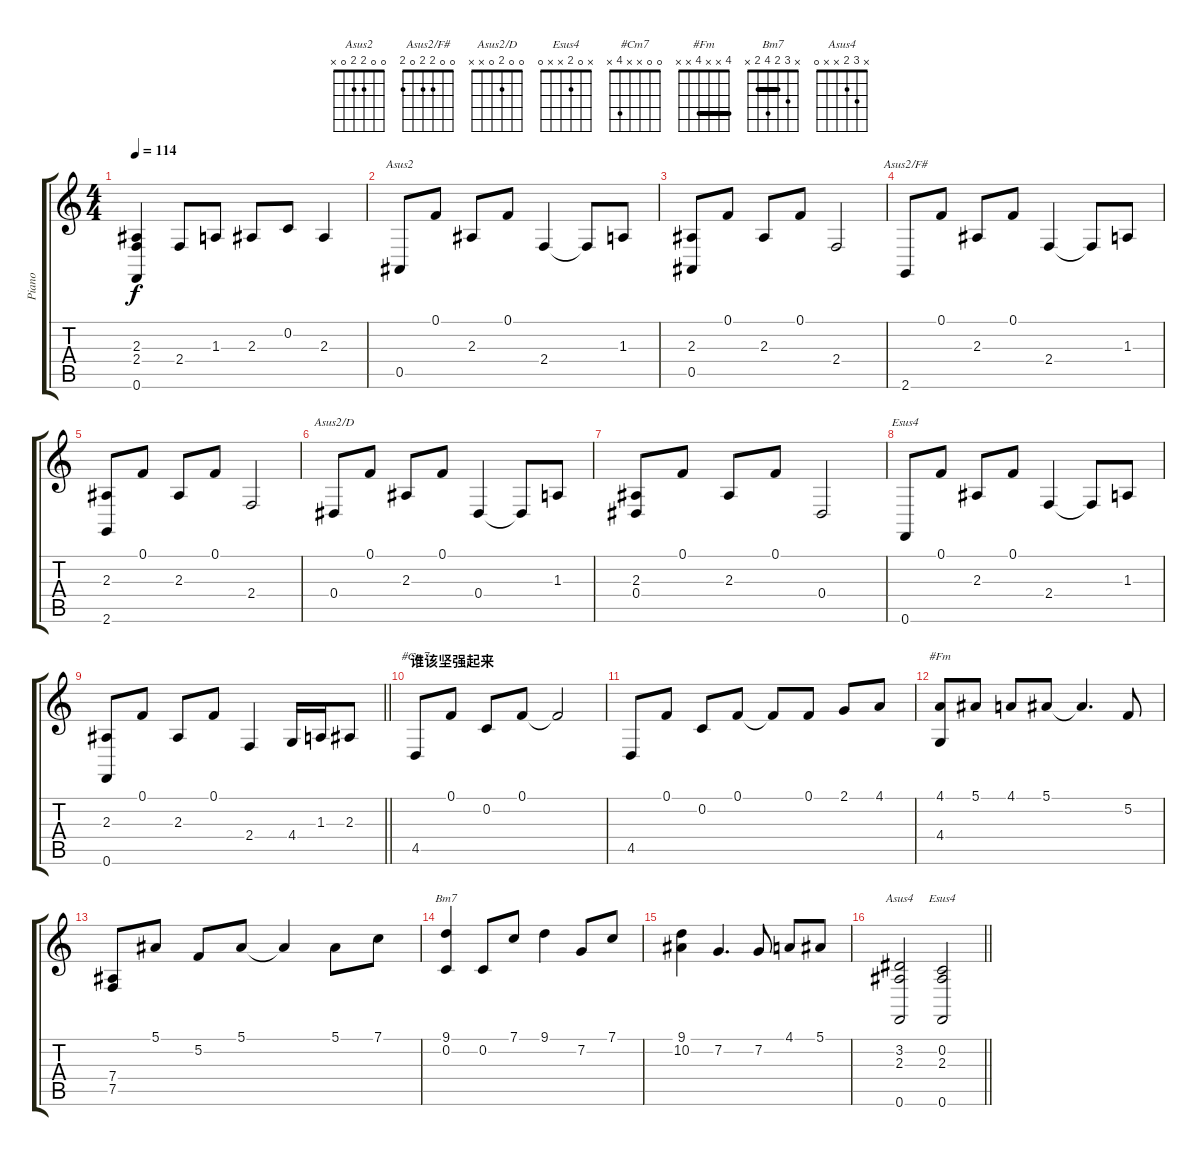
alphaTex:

\track ("Piano" "Piano") {instrument brightacousticpiano}
\staff {score tabs}
\tuning (F4 C4 Ab3 Eb3 Bb2 F2) {hide}
\chord ("Asus2" 0 0 2 2 0 x)
\chord ("Asus2/F#" 0 0 2 2 0 2)
\chord ("Asus2/D" 0 0 2 0 x x)
\chord ("Esus4" 0 0 2 2 x 0)
\chord ("#Cm7" 0 0 x x 4 x)
\chord ("#Fm" 4 x x 4 x x) {barre 4}
\chord ("Bm7" x 3 2 4 2 x) {barre 2}
\chord ("Asus4" x 3 2 x x 0)
\chord ("Esus4" x 0 2 x x 0)
\ts (4 4)
\tempo 114
\clef g2
\ks c
(2.3 2.4 0.6).4{dy f} 2.4.8 1.3.8 2.3.8 0.2.8 2.3.4 |
0.5.8{ch "Asus2"} 0.1.8 2.3.8 0.1.8 2.4.4 2.4{t}.8 1.3.8 |
(2.3 0.5).8 0.1.8 2.3.8 0.1.8 2.4.2 |
2.6.8{ch "Asus2/F#"} 0.1.8 2.3.8 0.1.8 2.4.4 2.4{t}.8 1.3.8 |
(2.3 2.6).8 0.1.8 2.3.8 0.1.8 2.4.2 |
0.4.8{ch "Asus2/D"} 0.1.8 2.3.8 0.1.8 0.4.4 0.4{t}.8 1.3.8 |
(2.3 0.4).8 0.1.8 2.3.8 0.1.8 0.4.2 |
0.6.8{ch "Esus4"} 0.1.8 2.3.8 0.1.8 2.4.4 2.4{t}.8 1.3.8 |
\barLineRight lightlight
(2.3 0.6).8 0.1.8 2.3.8 0.1.8 2.4.4 4.4.16 1.3.16 2.3.8 |
\section ("" "谁该坚强起来")
4.5.8{ch "#Cm7"} 0.1.8 0.2.8 0.1.8 0.1{t}.2 |
4.5.8 0.1.8 0.2.8 0.1.8 0.1{t}.8 0.1.8 2.1.8 4.1.8 |
(4.1 4.4).8{ch "#Fm"} 5.1.8 4.1.8 5.1.8 5.1{t}.4{d} 5.2.8 |
(7.4 7.5).8 5.1.8 5.2.8 5.1.8 5.1{t}.4 5.1.8 7.1.8 |
(9.1 0.2).4{ch "Bm7"} 0.2.8 7.1.8 9.1.4 7.2.8 7.1.8 |
(9.1 10.2).4 7.2.4{d} 7.2.8 4.1.8 5.1.8 |
\barLineRight lightlight
(3.2 2.3 0.6).2{ch "Asus4"} (0.2 2.3 0.6).2{ch "Esus4"}
